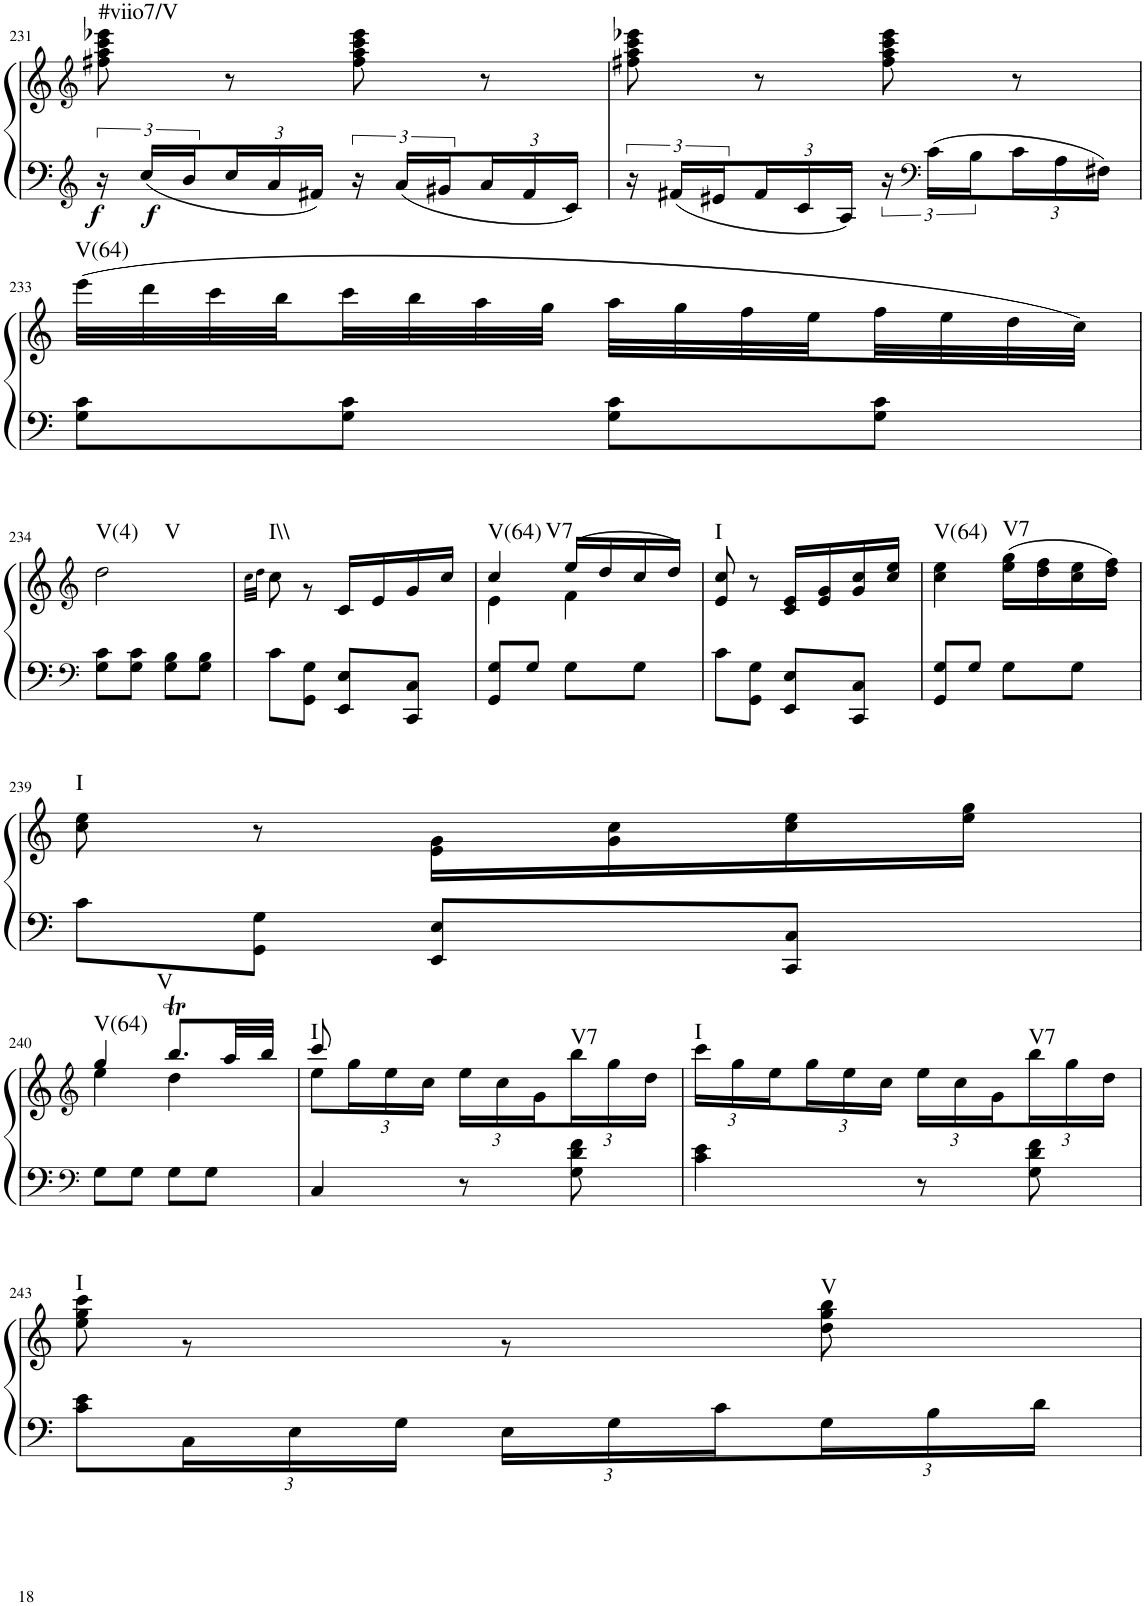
**kern	**kern	**dynam	**harte
*part1	*part1	*part1	*part1
*staff2	*staff1	*staff1/2	*
*I"Klavier linke Hand	*	*	*
!!LO:PB:g=z
*clefG2	*clefG2	*	*
*k[]	*k[]	*	*
*M2/4	*M2/4	*	*
=231	=231	=231	=231
!	!	!LO:DY:b=2	!LO:H:kt=#viio7/V
24r	8ff#X\ 8aa\ 8ccc\ 8eee-X\	f	N
!	!	!LO:DY:b=2	!
24cc/LL	.	f	.
24b/	.	.	.
*Xbrackettup	*	*	*
24cc/	8r	.	.
24a/	.	.	.
24f#X/JJ	.	.	.
*brackettup	*	*	*
24r	8ff#\ 8aa\ 8ccc\ 8eee-\	.	.
24a/LL	.	.	.
24g#X/	.	.	.
*Xbrackettup	*	*	*
24a/	8r	.	.
24f#/	.	.	.
24c/JJ	.	.	.
=232	=232	=232	=232
*brackettup	*	*	*
24r	8ff#X\ 8aa\ 8ccc\ 8eee-X\	.	.
24f#X/LL	.	.	.
24e#X/	.	.	.
*Xbrackettup	*	*	*
24f#/	8r	.	.
24c/	.	.	.
24A/JJ	.	.	.
*brackettup	*	*	*
24r	8ff#\ 8aa\ 8ccc\ 8eee-\	.	.
*clefF4	*	*	*
24c\LL	.	.	.
24B\	.	.	.
*Xbrackettup	*	*	*
24c\	8r	.	.
24A\	.	.	.
24F#X\JJ	.	.	.
!!LO:LB:g=z
=233	=233	=233	=233
!	!	!	!LO:H:kt=V(64)
8G\ 8c\L	(32eee\LLL	.	N
.	32ddd\	.	.
.	32ccc\	.	.
.	32bb\	.	.
8G\ 8c\J	32ccc\	.	.
.	32bb\	.	.
.	32aa\	.	.
.	32gg\JJJ	.	.
8G\ 8c\L	32aa\LLL	.	.
.	32gg\	.	.
.	32ff\	.	.
.	32ee\	.	.
8G\ 8c\J	32ff\	.	.
.	32ee\	.	.
.	32dd\	.	.
.	32cc\JJJ)	.	.
!!LO:LB:g=z
=234	=234	=234	=234
*clefF4	*clefG2	*	*
*	*^	*	*
!	!	!	!	!LO:H:kt=V(4)
8G\ 8c\L	4ryy	2dd\	.	N
8G\ 8c\J	.	.	.	.
!	!	!	!	!LO:H:kt=V
8G\ 8B\L	4ryy	.	.	N
8G\ 8B\J	.	.	.	.
=235	=235	=235	=235	=235
.	.	32qcc\LLL	.	.
.	.	32qdd\JJJ	.	.
!	!	!	!	!LO:H:kt=I\\
8c\L	4ryy	8cc\	.	N
8GG\ 8G\J	.	8r	.	.
8EE/ 8E/L	16c/LL	4ryy	.	.
.	16e/	.	.	.
8CC/ 8C/J	16g/	.	.	.
.	16cc/JJ	.	.	.
=236	=236	=236	=236	=236
!	!	!	!	!LO:H:kt=V(64)
8GG/ 8G/L	4cc/	4e\	.	N
8G/J	.	.	.	.
!	!	!	!	!LO:H:kt=V7
8G\L	(16ee/LL	4f\	.	N
.	16dd/	.	.	.
8G\J	16cc/	.	.	.
.	16dd/JJ)	.	.	.
*	*v	*v	*	*
=237	=237	=237	=237
!	!	!	!LO:H:kt=I
8c\L	8e/ 8cc/	.	N
8GG\ 8G\J	8r	.	.
8EE/ 8E/L	16c/ 16e/LL	.	.
.	16e/ 16g/	.	.
8CC/ 8C/J	16g/ 16cc/	.	.
.	16cc/ 16ee/JJ	.	.
=238	=238	=238	=238
!	!	!	!LO:H:kt=V(64)
8GG/ 8G/L	4cc\ 4ee\	.	N
8G/J	.	.	.
!	!	!	!LO:H:kt=V7
8G\L	(16ee\ 16gg\LL	.	N
.	16dd\ 16ff\	.	.
8G\J	16cc\ 16ee\	.	.
.	16dd\ 16ff\JJ)	.	.
!!LO:LB:g=z
=239	=239	=239	=239
*	*^	*	*
!	!	!	!	!LO:H:kt=I
8c\L	8cc\ 8ee\	4ryy	.	N
8GG\ 8G\J	8r	.	.	.
8EE/ 8E/L	4ryy	16e\ 16g\LL	.	.
.	.	16g\ 16cc\	.	.
8CC/ 8C/J	.	16cc\ 16ee\	.	.
.	.	16ee\ 16gg\JJ	.	.
!!LO:LB:g=z	!!
=240	=240	=240	=240	=240
*clefF4	*clefG2	*	*	*
!	!	!	!	!LO:H:kt=V(64)
8G\L	4gg/	4ee\	.	N
8G\J	.	.	.	.
!	!	!	!	!LO:H:kt=V
8G\L	8.bbt/L	4dd\	.	N
8G\J	.	.	.	.
.	32aa/LL	.	.	.
.	32bb/JJJ	.	.	.
=241	=241	=241	=241	=241
!	!	!	!	!LO:H:kt=I
4C/	8ccc/	8ee\L	.	N
*	*	*Xbrackettup	*	*
.	8ryy	24gg\L	.	.
.	.	24ee\	.	.
.	.	24cc\JJ	.	.
!	!	!	!	!LO:H:kt=V7
8r	4ryy	24ee\LL	.	N
.	.	24cc\	.	.
.	.	24g\	.	.
8G\ 8d\ 8f\	.	24bb\	.	.
.	.	24gg\	.	.
.	.	24dd\JJ	.	.
=242	=242	=242	=242	=242
!	!	!	!	!LO:H:n=1:kt=I
!	!	!	!	!LO:H:n=2:kt=V7
4c\ 4e\	2ryy	24ccc\LL	.	N N
.	.	24gg\	.	.
.	.	24ee\	.	.
.	.	24gg\	.	.
.	.	24ee\	.	.
.	.	24cc\JJ	.	.
8r	.	24ee\LL	.	.
.	.	24cc\	.	.
.	.	24g\	.	.
8G\ 8d\ 8f\	.	24bb\	.	.
.	.	24gg\	.	.
.	.	24dd\JJ	.	.
!!LO:LB:g=z	!!
=243	=243	=243	=243	=243
!	!	!	!	!LO:H:n=1:kt=I
!	!	!	!	!LO:H:n=2:kt=V
8c\ 8e\L	2ryy	8ee\ 8gg\ 8ccc\	.	N N
24C\L	.	8r	.	.
24E\	.	.	.	.
24G\JJ	.	.	.	.
24E\LL	.	8r	.	.
24G\	.	.	.	.
24c\	.	.	.	.
24G\	.	8dd\ 8gg\ 8bb\	.	.
24B\	.	.	.	.
24d\JJ	.	.	.	.
*	*v	*v	*	*
=	=	=	=
*-	*-	*-	*-
